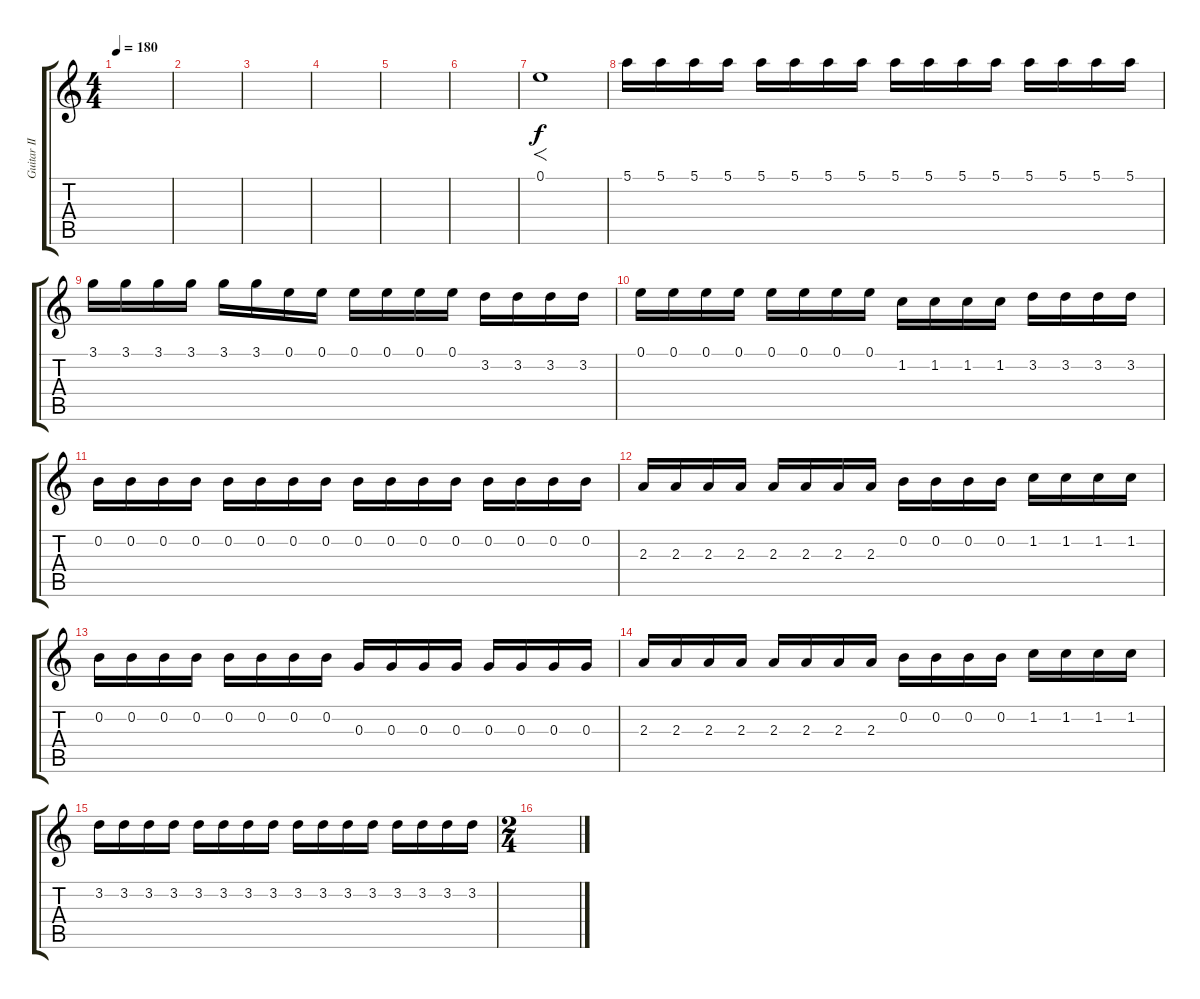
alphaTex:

\track ("Guitar II" "Guitar II") {instrument distortionguitar}
\staff {score tabs}
\tuning (E4 B3 G3 D3 A2 E2) {hide}
\ts (4 4)
\tempo 180
\clef g2
\ks c
|
|
|
|
|
|
0.1.1{f} |
5.1.16 5.1.16 5.1.16 5.1.16 5.1.16 5.1.16 5.1.16 5.1.16 5.1.16 5.1.16 5.1.16 5.1.16 5.1.16 5.1.16 5.1.16 5.1.16 |
3.1.16 3.1.16 3.1.16 3.1.16 3.1.16 3.1.16 0.1.16 0.1.16 0.1.16 0.1.16 0.1.16 0.1.16 3.2.16 3.2.16 3.2.16 3.2.16 |
0.1.16 0.1.16 0.1.16 0.1.16 0.1.16 0.1.16 0.1.16 0.1.16 1.2.16 1.2.16 1.2.16 1.2.16 3.2.16 3.2.16 3.2.16 3.2.16 |
0.2.16 0.2.16 0.2.16 0.2.16 0.2.16 0.2.16 0.2.16 0.2.16 0.2.16 0.2.16 0.2.16 0.2.16 0.2.16 0.2.16 0.2.16 0.2.16 |
2.3.16 2.3.16 2.3.16 2.3.16 2.3.16 2.3.16 2.3.16 2.3.16 0.2.16 0.2.16 0.2.16 0.2.16 1.2.16 1.2.16 1.2.16 1.2.16 |
0.2.16 0.2.16 0.2.16 0.2.16 0.2.16 0.2.16 0.2.16 0.2.16 0.3.16 0.3.16 0.3.16 0.3.16 0.3.16 0.3.16 0.3.16 0.3.16 |
2.3.16 2.3.16 2.3.16 2.3.16 2.3.16 2.3.16 2.3.16 2.3.16 0.2.16 0.2.16 0.2.16 0.2.16 1.2.16 1.2.16 1.2.16 1.2.16 |
3.2.16 3.2.16 3.2.16 3.2.16 3.2.16 3.2.16 3.2.16 3.2.16 3.2.16 3.2.16 3.2.16 3.2.16 3.2.16 3.2.16 3.2.16 3.2.16 |
\ts (2 4)
